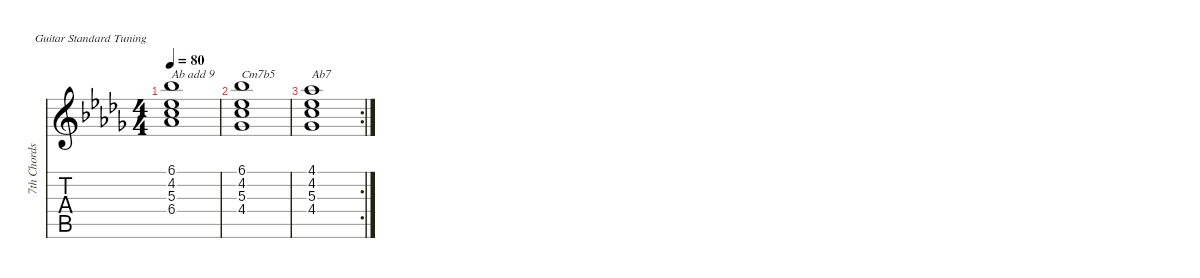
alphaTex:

\defaultSystemsLayout 4
\hideDynamics
\bracketExtendMode nobrackets
\track ("7th Chords on 1st Four Strings" "7th Chords") {instrument electricguitarjazz}
\staff {score tabs}
\tuning (E4 B3 G3 D3 A2 E2)
\ts (4 4)
\tempo 80
\clef g2
\ks db
(6.4{acc b} 5.3{acc forcenatural} 4.2{acc b} 6.1{acc b}).1{txt "Ab add 9" dy mf beam Down} |
(4.4{acc b} 5.3{acc forcenatural} 4.2{acc b} 6.1{acc b}).1{txt "Cm7b5" beam Down} |
\rc 2
(4.4{acc b} 5.3{acc forcenatural} 4.2{acc b} 4.1{acc b}).1{txt "Ab7" beam Down}
